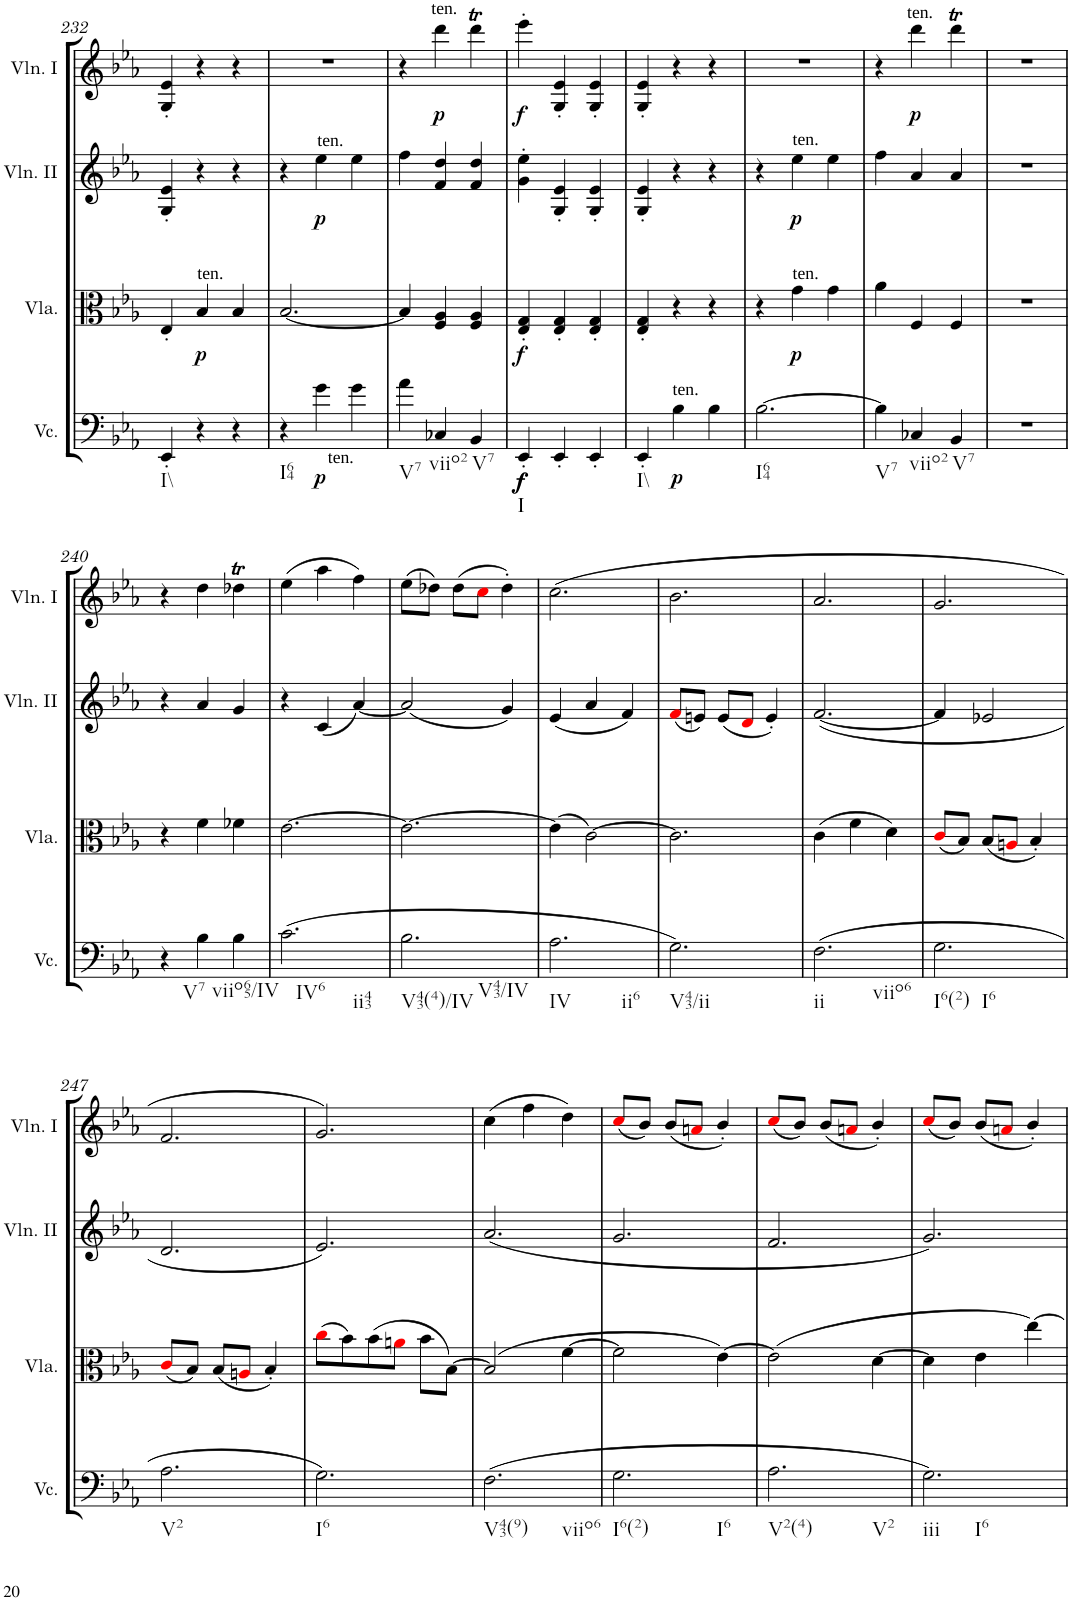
**kern	**dynam	**kern	**dynam	**kern	**dynam	**kern	**dynam
*part4	*part4	*part3	*part3	*part2	*part2	*part1	*part1
*staff4	*staff4	*staff3	*staff3	*staff2	*staff2	*staff1	*staff1
*I"Violoncello	*	*I"Viola	*	*I"Violin II	*	*I"Violin I	*
*I'Vc.	*	*I'Vla.	*	*I'Vln. II	*	*I'Vln. I	*
!!LO:PB:g=z
*clefF4	*	*clefC3	*	*clefG2	*	*clefG2	*
*k[b-e-a-]	*	*k[b-e-a-]	*	*k[b-e-a-]	*	*k[b-e-a-]	*
*E-:	*	*E-:	*	*E-:	*	*E-:	*
*M3/4	*	*M3/4	*	*M3/4	*	*M3/4	*
=232	=232	=232	=232	=232	=232	=232	=232
!LO:TX:b:t=I\\	!	!	!	!	!	!	!
4EE-'/	.	4E-'/	.	4G/' 4e-/'	.	4G/' 4e-/'	.
!	!	!LO:TX:a:t=ten.	!	!	!	!	!
!	!	!	!LO:DY:b	!	!	!	!
4r	.	4B-/	p	4r	.	4r	.
4r	.	4B-/	.	4r	.	4r	.
=233	=233	=233	=233	=233	=233	=233	=233
!LO:TX:b:t=I64	!	!	!	!	!	!	!
4r	.	[2.B-/	.	4r	.	2.r	.
!	!	!	!	!LO:TX:a:t=ten.	!	!	!
!LO:TX:b:t=ten.	!	!	!	!	!	!	!
!	!LO:DY:b	!	!	!	!LO:DY:b	!	!
4g\	p	.	.	4ee-\	p	.	.
4g\	.	.	.	4ee-\	.	.	.
=234	=234	=234	=234	=234	=234	=234	=234
!LO:TX:b:t=V7	!	!	!	!	!	!	!
4a-\	.	4B-/]	.	4ff\	.	4r	.
!	!	!	!	!	!	!LO:TX:a:t=ten.	!
!LO:TX:b:t=viio2	!	!	!	!	!	!	!
!	!	!	!	!	!	!	!LO:DY:b
4C-X/	.	4F/ 4A-/	.	4f/ 4dd/	.	4ddd\	p
!LO:TX:b:t=V7	!	!	!	!	!	!	!
4BB-/	.	4F/ 4A-/	.	4f/ 4dd/	.	4dddt\	.
=235	=235	=235	=235	=235	=235	=235	=235
!LO:TX:b:t=I	!	!	!	!	!	!	!
!	!LO:DY:b	!	!	!	!	!	!
!	!LO:DY:n=1:b	!	!LO:DY:b	!	!	!	!LO:DY:b
4EE-'/	f f	4E-/' 4G/'	f	4g\' 4ee-\'	.	4eee-'\	f
4EE-'/	.	4E-/' 4G/'	.	4G/' 4e-/'	.	4G/' 4e-/'	.
4EE-'/	.	4E-/' 4G/'	.	4G/' 4e-/'	.	4G/' 4e-/'	.
=236	=236	=236	=236	=236	=236	=236	=236
!LO:TX:b:t=I\\	!	!	!	!	!	!	!
4EE-'/	.	4E-/' 4G/'	.	4G/' 4e-/'	.	4G/' 4e-/'	.
!LO:TX:a:t=ten.	!	!	!	!	!	!	!
!	!LO:DY:b	!	!	!	!	!	!
4B-\	p	4r	.	4r	.	4r	.
4B-\	.	4r	.	4r	.	4r	.
=237	=237	=237	=237	=237	=237	=237	=237
!LO:TX:b:t=I64	!	!	!	!	!	!	!
[2.B-\	.	4r	.	4r	.	2.r	.
!	!	!	!	!LO:TX:a:t=ten.	!	!	!
!	!	!LO:TX:a:t=ten.	!	!	!	!	!
!	!	!	!LO:DY:b	!	!LO:DY:b	!	!
.	.	4g\	p	4ee-\	p	.	.
.	.	4g\	.	4ee-\	.	.	.
=238	=238	=238	=238	=238	=238	=238	=238
!LO:TX:b:t=V7	!	!	!	!	!	!	!
4B-\]	.	4a-\	.	4ff\	.	4r	.
!	!	!	!	!	!	!LO:TX:a:t=ten.	!
!LO:TX:b:t=viio2	!	!	!	!	!	!	!
!	!	!	!	!	!	!	!LO:DY:b
4C-X/	.	4F/	.	4a-/	.	4ddd\	p
!LO:TX:b:t=V7	!	!	!	!	!	!	!
4BB-/	.	4F/	.	4a-/	.	4dddt\	.
=239	=239	=239	=239	=239	=239	=239	=239
2.r	.	2.r	.	2.r	.	2.r	.
!!LO:LB:g=z
=240	=240	=240	=240	=240	=240	=240	=240
4r	.	4r	.	4r	.	4r	.
!LO:TX:b:t=V7	!	!	!	!	!	!	!
4B-\	.	4f\	.	4a-/	.	4dd\	.
!LO:TX:b:t=viio65/IV	!	!	!	!	!	!	!
4B-\	.	4f-X\	.	4g/	.	4dd-XT\	.
=241	=241	=241	=241	=241	=241	=241	=241
!LO:TX:b:t=IV6	!	!	!	!	!	!	!
!LO:TX:b:t=ii43	!	!	!	!	!	!	!
(2.c\	.	[2.e-\	.	4r	.	(4ee-\	.
.	.	.	.	(4c/	.	4aa-\	.
.	.	.	.	[4a-/)	.	4ff\)	.
=242	=242	=242	=242	=242	=242	=242	=242
!LO:TX:b:t=V43(4)/IV	!	!	!	!	!	!	!
!LO:TX:b:t=V43/IV	!	!	!	!	!	!	!
2.B-\	.	2.e-\_	.	(2a-/]	.	(8ee-\L	.
.	.	.	.	.	.	8dd-X\J)	.
.	.	.	.	.	.	(8dd-\L	.
.	.	.	.	.	.	8cci\J	.
.	.	.	.	4g/)	.	4dd-'\)	.
=243	=243	=243	=243	=243	=243	=243	=243
!LO:TX:b:t=IV	!	!	!	!	!	!	!
!LO:TX:b:t=ii6	!	!	!	!	!	!	!
2.A-\	.	(4e-\]	.	(4e-/	.	(2.cc\	.
.	.	[2c\)	.	4a-/	.	.	.
.	.	.	.	4f/)	.	.	.
=244	=244	=244	=244	=244	=244	=244	=244
!LO:TX:b:t=V43/ii	!	!	!	!	!	!	!
2.G\)	.	2.c\]	.	(8fi/L	.	2.b-\	.
.	.	.	.	8en/J)	.	.	.
.	.	.	.	(8e/L	.	.	.
.	.	.	.	8di/J	.	.	.
.	.	.	.	4e'/)	.	.	.
=245	=245	=245	=245	=245	=245	=245	=245
!LO:TX:b:t=ii	!	!	!	!	!	!	!
!LO:TX:b:t=viio6	!	!	!	!	!	!	!
(2.F\	.	(4c\	.	(<[2.f/	.	2.a-/	.
.	.	4f\	.	.	.	.	.
.	.	4d\)	.	.	.	.	.
=246	=246	=246	=246	=246	=246	=246	=246
!LO:TX:b:t=I6(2)	!	!	!	!	!	!	!
!LO:TX:b:t=I6	!	!	!	!	!	!	!
2.G\	.	(8ci/L	.	4f/]	.	2.g/	.
.	.	8B-/J)	.	.	.	.	.
.	.	(8B-/L	.	2e-X/	.	.	.
.	.	8Ani/J	.	.	.	.	.
.	.	4B-'/)	.	.	.	.	.
!!LO:LB:g=z
=247	=247	=247	=247	=247	=247	=247	=247
!LO:TX:b:t=V2	!	!	!	!	!	!	!
2.A-\	.	(8ci/L	.	2.d/	.	2.f/	.
.	.	8B-/J)	.	.	.	.	.
.	.	(8B-/L	.	.	.	.	.
.	.	8Ani/J	.	.	.	.	.
.	.	4B-'/)	.	.	.	.	.
=248	=248	=248	=248	=248	=248	=248	=248
!LO:TX:b:t=I6	!	!	!	!	!	!	!
2.G\)	.	(8cci\L	.	2.e-/)	.	2.g/)	.
.	.	8b-\)	.	.	.	.	.
.	.	(8b-\	.	.	.	.	.
.	.	8ani\J	.	.	.	.	.
.	.	8b-\L	.	.	.	.	.
.	.	[8B-\J)	.	.	.	.	.
=249	=249	=249	=249	=249	=249	=249	=249
!LO:TX:b:t=V43(9)	!	!	!	!	!	!	!
!LO:TX:b:t=viio6	!	!	!	!	!	!	!
(2.F\	.	(2B-/]	.	(2.a-/	.	(4cc\	.
.	.	.	.	.	.	4ff\	.
.	.	[4f\	.	.	.	4dd\)	.
=250	=250	=250	=250	=250	=250	=250	=250
!LO:TX:b:t=I6(2)	!	!	!	!	!	!	!
!LO:TX:b:t=I6	!	!	!	!	!	!	!
2.G\	.	2f\]	.	2.g/	.	(8cci/L	.
.	.	.	.	.	.	8b-/J)	.
.	.	.	.	.	.	(8b-/L	.
.	.	.	.	.	.	8ani/J	.
.	.	[4e-\)	.	.	.	4b-'/)	.
=251	=251	=251	=251	=251	=251	=251	=251
!LO:TX:b:t=V2(4)	!	!	!	!	!	!	!
!LO:TX:b:t=V2	!	!	!	!	!	!	!
2.A-\	.	(2e-\]	.	2.f/	.	(8cci/L	.
.	.	.	.	.	.	8b-/J)	.
.	.	.	.	.	.	(8b-/L	.
.	.	.	.	.	.	8ani/J	.
.	.	[4d\	.	.	.	4b-'/)	.
=252	=252	=252	=252	=252	=252	=252	=252
!LO:TX:b:t=iii	!	!	!	!	!	!	!
!LO:TX:b:t=I6	!	!	!	!	!	!	!
2.G\)	.	4d\]	.	2.g/)	.	(8cci/L	.
.	.	.	.	.	.	8b-/J)	.
.	.	4e-\	.	.	.	(8b-/L	.
.	.	.	.	.	.	8ani/J	.
.	.	[4ee-\)	.	.	.	4b-'/)	.
=	=	=	=	=	=	=	=
*-	*-	*-	*-	*-	*-	*-	*-
